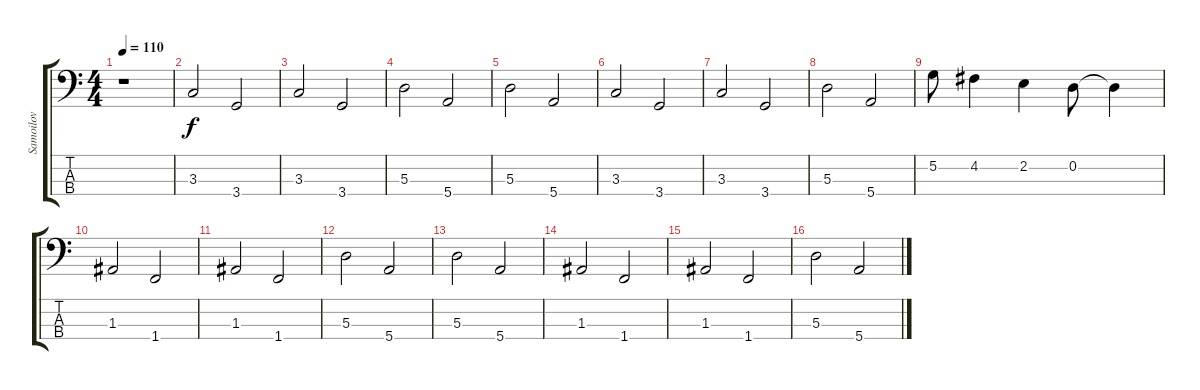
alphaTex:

\track ("Samoilov" "Samoilov") {instrument electricbasspick}
\staff {score tabs}
\tuning (G2 D2 A1 E1) {hide}
\ts (4 4)
\tempo 110
\clef f4
\ks c
r.1{dy f instrument electricbasspick} |
3.3.2 3.4.2 |
3.3.2 3.4.2 |
5.3.2 5.4.2 |
5.3.2 5.4.2 |
3.3.2 3.4.2 |
3.3.2 3.4.2 |
5.3.2 5.4.2 |
5.2.8 4.2.4 2.2.4 0.2.8 0.2{t}.4 |
1.3.2 1.4.2 |
1.3.2 1.4.2 |
5.3.2 5.4.2 |
5.3.2 5.4.2 |
1.3.2 1.4.2 |
1.3.2 1.4.2 |
5.3.2 5.4.2
